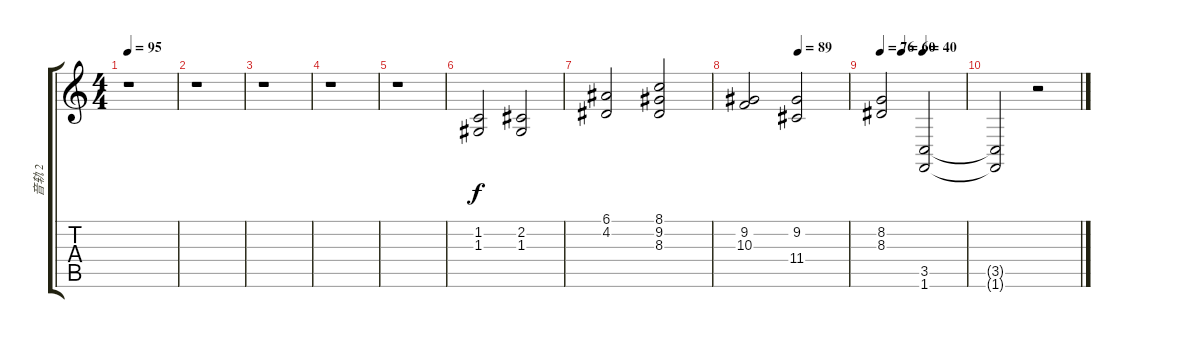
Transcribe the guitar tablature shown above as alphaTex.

\track ("音轨 2" "音轨 2") {instrument acousticgrandpiano}
\staff {score tabs}
\tuning (E4 B3 G3 D3 A2 E2) {hide}
\ts (4 4)
\tempo 95
\clef g2
\ks c
r.1{dy mf} |
r.1 |
r.1 |
r.1 |
r.1 |
(1.2 1.3).2{dy f} (2.2 1.3).2 |
(6.1 4.2).2 (8.1 9.2 8.3).2 |
\tempo (89 0.5)
(9.2 10.3).2 (9.2 11.4).2 |
\tempo 76
\tempo (60 0.25)
\tempo (40 0.5)
(8.2 8.3).2 (3.5 1.6).2 |
(3.5{t} 1.6{t}).2 r.2
